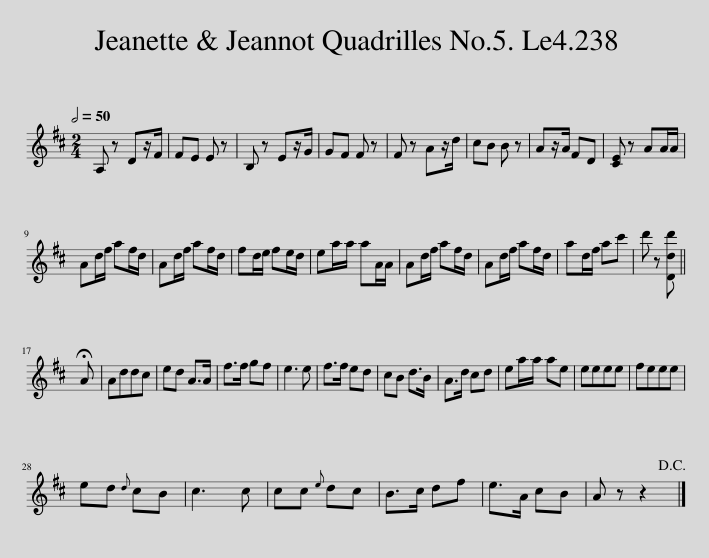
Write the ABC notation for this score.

X:1
L:1/8
Q:1/2=50
M:2/4
I:linebreak $
K:D
V:1 treble
V:1
 A, z Dz/F/ | FE E z | B, z Ez/G/ | GF F z | F z Az/d/ | %5
 cB B z | Az/A/ FD | [CE] z AA/A/ |$ Ad/f/ af/d/ | Ad/f/ af/d/ | %10
 fd/e/ fe/d/ | ea/a/ aA/A/ | Ad/f/ af/d/ | Ad/f/ af/d/ | ad/f/ ac' | %15
 d' z [Ddd'] ||$ !fermata!A | Addc | ed A>A | f>f gf | %20
 e3 e | f>f ed | cB d>B | A>d cd | ea/a/ ae | %25
 eeee | feee |$ ed{d} cB | c3 c | cc{e} dc | %30
 B>c df | e>A cB | A z z2!D.C.! |] %33
